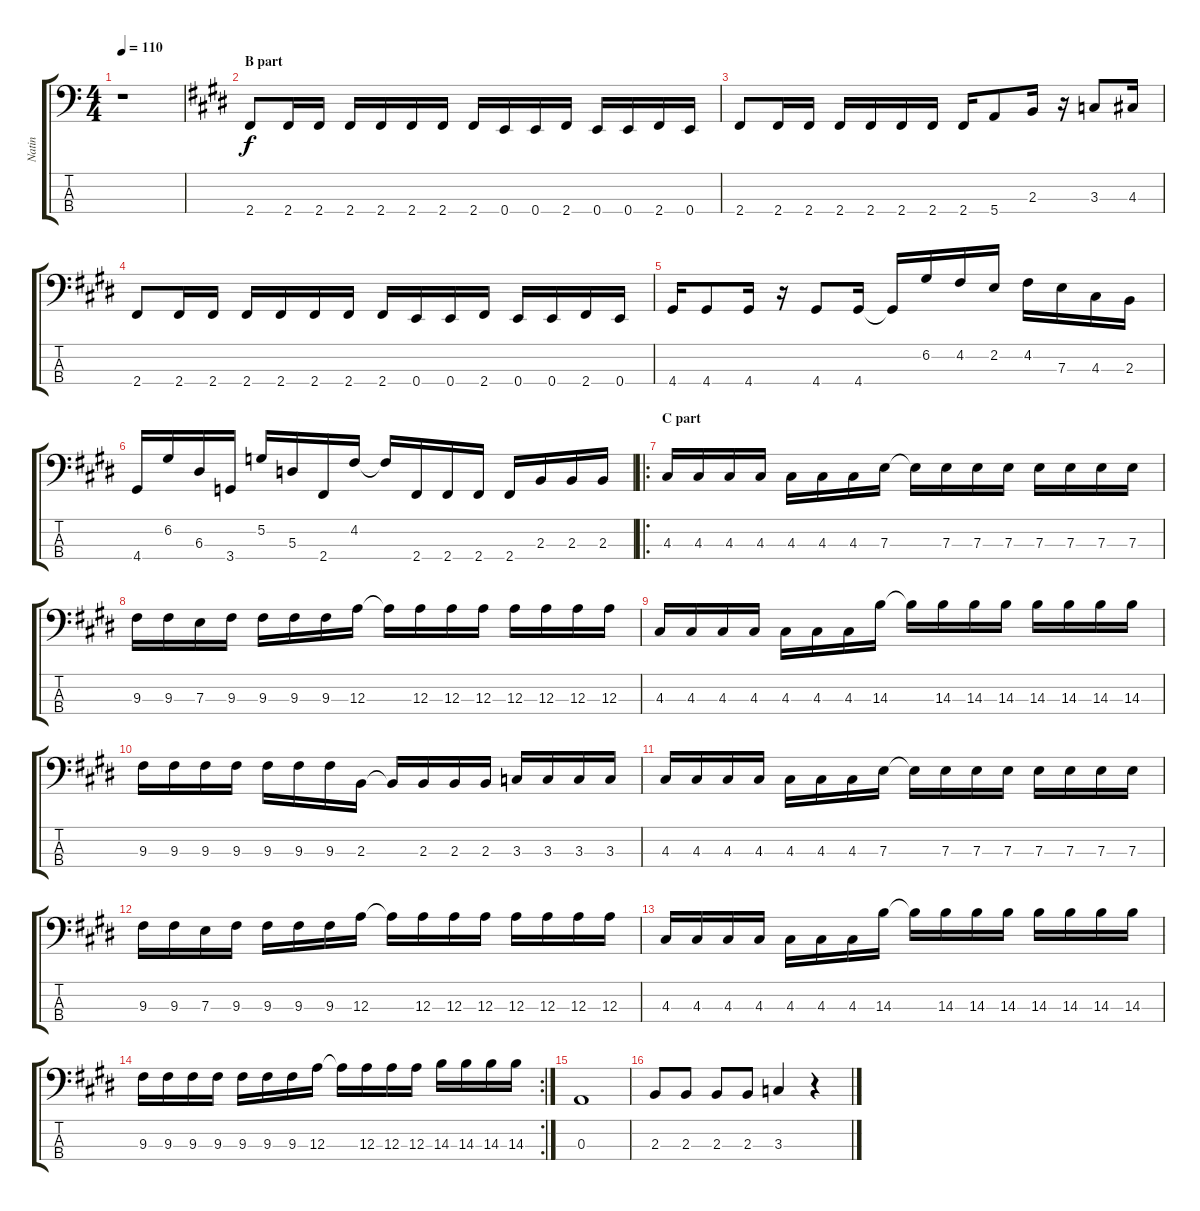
\track ("Natin" "Natin") {instrument electricbassfinger}
\staff {score tabs}
\tuning (G2 D2 A1 E1) {hide}
\ts (4 4)
\tempo 110
\clef f4
\ks c
r.1{dy f} |
\section ("" "B part")
\ks c#minor
2.4.8 2.4.16 2.4.16 2.4.16 2.4.16 2.4.16 2.4.16 2.4.16 0.4.16 0.4.16 2.4.16 0.4.16 0.4.16 2.4.16 0.4.16 |
2.4.8 2.4.16 2.4.16 2.4.16 2.4.16 2.4.16 2.4.16 2.4.16 5.4.8 2.3.16 r.16 3.3.8 4.3.16 |
2.4.8 2.4.16 2.4.16 2.4.16 2.4.16 2.4.16 2.4.16 2.4.16 0.4.16 0.4.16 2.4.16 0.4.16 0.4.16 2.4.16 0.4.16 |
4.4.16 4.4.8 4.4.16 r.16 4.4.8 4.4.16 4.4{t}.16 6.2.16 4.2.16 2.2.16 4.2.16 7.3.16 4.3.16 2.3.16 |
4.4.16 6.2.16 6.3.16 3.4.16 5.2.16 5.3.16 2.4.16 4.2.16 4.2{t}.16 2.4.16 2.4.16 2.4.16 2.4.16 2.3.16 2.3.16 2.3.16 |
\ro
\section ("" "C part")
4.3.16 4.3.16 4.3.16 4.3.16 4.3.16 4.3.16 4.3.16 7.3.16 7.3{t}.16 7.3.16 7.3.16 7.3.16 7.3.16 7.3.16 7.3.16 7.3.16 |
9.3.16 9.3.16 7.3.16 9.3.16 9.3.16 9.3.16 9.3.16 12.3.16 12.3{t}.16 12.3.16 12.3.16 12.3.16 12.3.16 12.3.16 12.3.16 12.3.16 |
4.3.16 4.3.16 4.3.16 4.3.16 4.3.16 4.3.16 4.3.16 14.3.16 14.3{t}.16 14.3.16 14.3.16 14.3.16 14.3.16 14.3.16 14.3.16 14.3.16 |
9.3.16 9.3.16 9.3.16 9.3.16 9.3.16 9.3.16 9.3.16 2.3.16 2.3{t}.16 2.3.16 2.3.16 2.3.16 3.3.16 3.3.16 3.3.16 3.3.16 |
4.3.16 4.3.16 4.3.16 4.3.16 4.3.16 4.3.16 4.3.16 7.3.16 7.3{t}.16 7.3.16 7.3.16 7.3.16 7.3.16 7.3.16 7.3.16 7.3.16 |
9.3.16 9.3.16 7.3.16 9.3.16 9.3.16 9.3.16 9.3.16 12.3.16 12.3{t}.16 12.3.16 12.3.16 12.3.16 12.3.16 12.3.16 12.3.16 12.3.16 |
4.3.16 4.3.16 4.3.16 4.3.16 4.3.16 4.3.16 4.3.16 14.3.16 14.3{t}.16 14.3.16 14.3.16 14.3.16 14.3.16 14.3.16 14.3.16 14.3.16 |
\rc 2
9.3.16 9.3.16 9.3.16 9.3.16 9.3.16 9.3.16 9.3.16 12.3.16 12.3{t}.16 12.3.16 12.3.16 12.3.16 14.3.16 14.3.16 14.3.16 14.3.16 |
0.3.1 |
2.3.8 2.3.8 2.3.8 2.3.8 3.3.4 r.4
